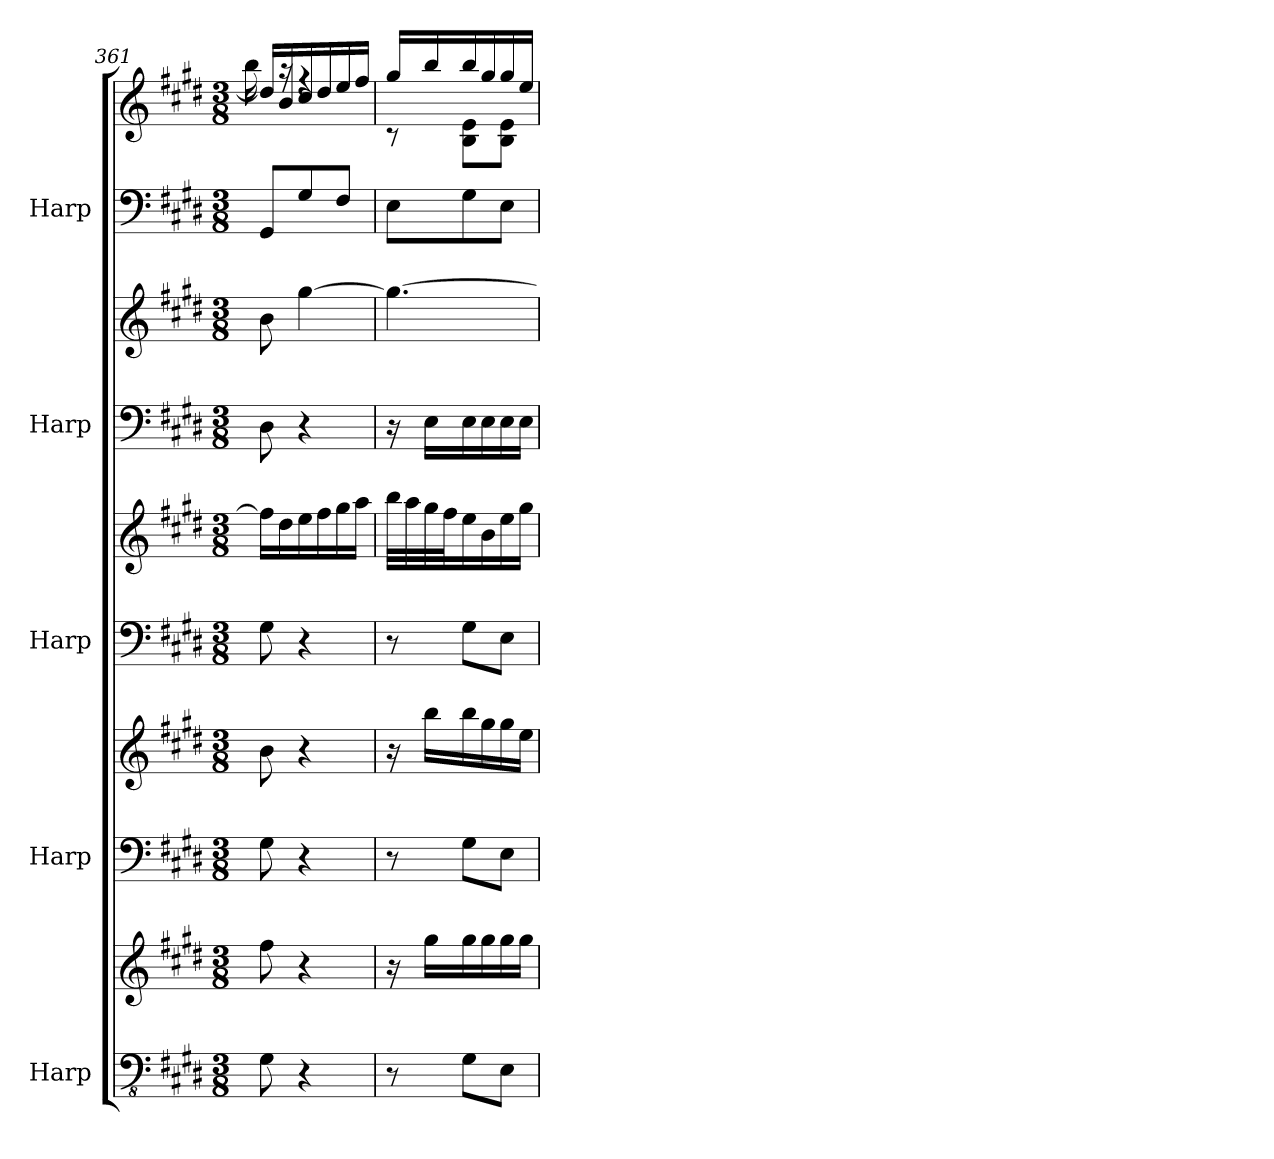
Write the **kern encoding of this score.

**kern	**kern	**kern	**kern	**kern	**kern	**kern	**kern	**kern	**kern
*part5	*part5	*part4	*part4	*part3	*part3	*part2	*part2	*part1	*part1
*staff10	*staff9	*staff8	*staff7	*staff6	*staff5	*staff4	*staff3	*staff2	*staff1
*I"Harp	*	*I"Harp	*	*I"Harp	*	*I"Harp	*	*I"Harp	*
*I'Hp	*	*I'Hp	*	*I'Hp	*	*I'Hp	*	*I'Hp	*
*clefFv4	*clefG2	*clefF4	*clefG2	*clefF4	*clefG2	*clefF4	*clefG2	*clefF4	*clefG2
*k[f#c#g#d#]	*k[f#c#g#d#]	*k[f#c#g#d#]	*k[f#c#g#d#]	*k[f#c#g#d#]	*k[f#c#g#d#]	*k[f#c#g#d#]	*k[f#c#g#d#]	*k[f#c#g#d#]	*k[f#c#g#d#]
*M3/8	*M3/8	*M3/8	*M3/8	*M3/8	*M3/8	*M3/8	*M3/8	*M3/8	*M3/8
=361	=361	=361	=361	=361	=361	=361	=361	=361	=361
*	*	*	*	*	*	*	*	*	*^
8GG#\	8ff#\	8G#\	8b\	8G#\	16ff#\LL]	8D#\	8b\	8GG#/L	16dd#/LL]	16bb\
.	.	.	.	.	16dd#\	.	.	.	16b/	16raa
4r	4r	4r	4r	4r	16ee\	4r	[4gg#\	8G#/	16cc#/	4rff
.	.	.	.	.	16ff#\	.	.	.	16dd#/	.
.	.	.	.	.	16gg#\	.	.	8F#/J	16ee/	.
.	.	.	.	.	16aa\JJ	.	.	.	16ff#/JJ	.
=362	=362	=362	=362	=362	=362	=362	=362	=362	=362	=362
8r	16r	8r	16r	8r	32bb\LLL	16r	4.gg#\_	8E\L	16gg#/LL	8r
.	.	.	.	.	32aa\	.	.	.	.	.
.	16gg#\LL	.	16bb\LL	.	32gg#\	16E\LL	.	.	16bb/	.
.	.	.	.	.	32ff#\J	.	.	.	.	.
8GG#\L	16gg#\	8G#\L	16bb\	8G#\L	16ee\	16E\	.	8G#\	16bb/	8B\ 8e\L
.	16gg#\	.	16gg#\	.	16b\	16E\	.	.	16gg#/	.
8EE\J	16gg#\	8E\J	16gg#\	8E\J	16ee\	16E\	.	8E\J	16gg#/	8B\ 8e\J
.	16gg#\JJ	.	16ee\JJ	.	16gg#\JJ	16E\JJ	.	.	16ee/JJ	.
*	*	*	*	*	*	*	*	*	*v	*v
=	=	=	=	=	=	=	=	=	=
*-	*-	*-	*-	*-	*-	*-	*-	*-	*-
